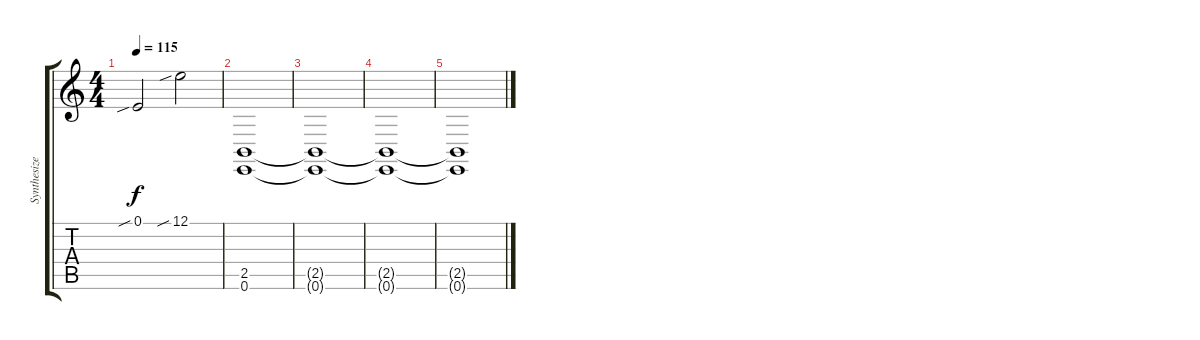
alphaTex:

\track ("Synthesizer 3" "Synthesize") {instrument lead2sawtooth}
\staff {score tabs}
\tuning (E4 B3 G3 D3 A2 E2) {hide}
\ts (4 4)
\tempo 115
\clef g2
\ks c
0.1{sib}.2{dy f} 12.1{sib}.2 |
(2.5 0.6).1{instrument lead2sawtooth} |
(2.5{t} 0.6{t}).1 |
(2.5{t} 0.6{t}).1 |
(2.5{t} 0.6{t}).1
